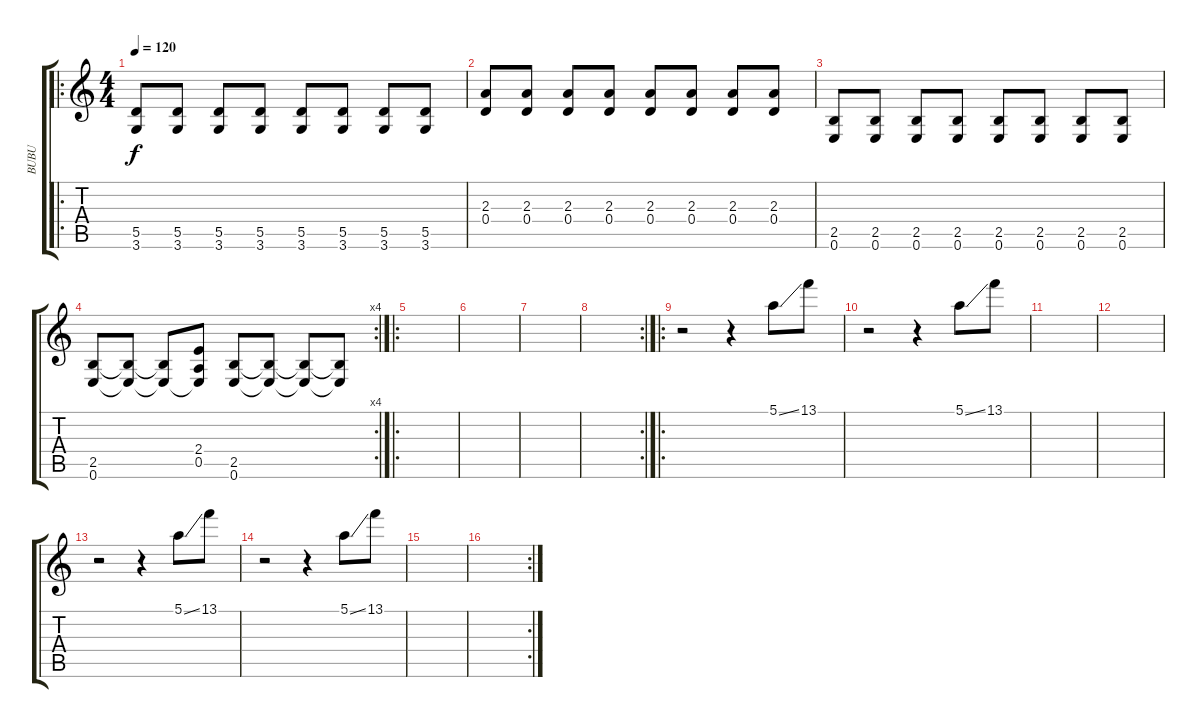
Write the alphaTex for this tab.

\track ("BUBU" "BUBU") {instrument electricguitarclean}
\staff {score tabs}
\tuning (E4 B3 G3 D3 A2 E2) {hide}
\ro
\ts (4 4)
\tempo 120
\clef g2
\ks c
(5.5 3.6).8{dy f volume 16 balance 8 instrument distortionguitar} (5.5 3.6).8 (5.5 3.6).8 (5.5 3.6).8 (5.5 3.6).8 (5.5 3.6).8 (5.5 3.6).8 (5.5 3.6).8 |
(2.3 0.4).8 (2.3 0.4).8 (2.3 0.4).8 (2.3 0.4).8 (2.3 0.4).8 (2.3 0.4).8 (2.3 0.4).8 (2.3 0.4).8 |
(2.5 0.6).8 (2.5 0.6).8 (2.5 0.6).8 (2.5 0.6).8 (2.5 0.6).8 (2.5 0.6).8 (2.5 0.6).8 (2.5 0.6).8 |
\rc 4
(2.5 0.6).8 (2.5{t} 0.6{t}).8 (2.5{t} 0.6{t}).8 (2.4 0.5 0.6{t}).8 (2.5 0.6).8 (2.5{t} 0.6{t}).8 (2.5{t} 0.6{t}).8 (2.5{t} 0.6{t}).8 |
\ro
|
|
|
\rc 2
|
\ro
r.2{volume 9 balance 0 instrument electricguitarclean} r.4 5.1{ss}.8 13.1.8 |
r.2 r.4 5.1{ss}.8 13.1.8 |
|
|
r.2 r.4 5.1{ss}.8 13.1.8 |
r.2 r.4 5.1{ss}.8 13.1.8 |
|
\rc 2
